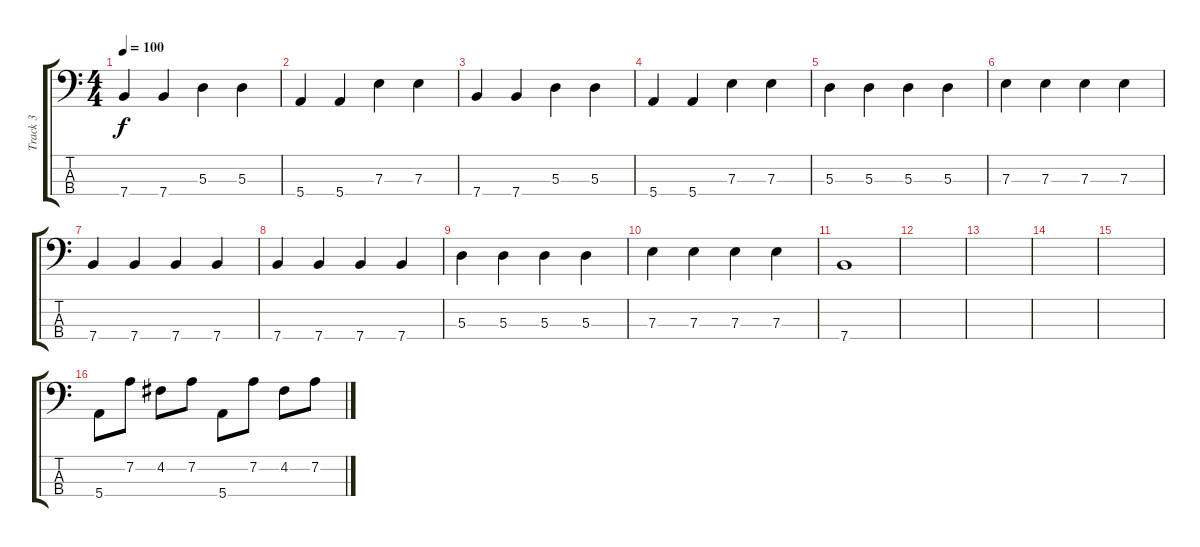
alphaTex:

\track ("Track 3" "Track 3") {instrument electricbassfinger}
\staff {score tabs}
\tuning (G2 D2 A1 E1) {hide}
\ts (4 4)
\tempo 100
\clef f4
\ks c
7.4.4{dy f} 7.4.4 5.3.4 5.3.4 |
5.4.4 5.4.4 7.3.4 7.3.4 |
7.4.4 7.4.4 5.3.4 5.3.4 |
5.4.4 5.4.4 7.3.4 7.3.4 |
5.3.4 5.3.4 5.3.4 5.3.4 |
7.3.4 7.3.4 7.3.4 7.3.4 |
7.4.4 7.4.4 7.4.4 7.4.4 |
7.4.4 7.4.4 7.4.4 7.4.4 |
5.3.4 5.3.4 5.3.4 5.3.4 |
7.3.4 7.3.4 7.3.4 7.3.4 |
7.4.1 |
|
|
|
|
5.4.8 7.2.8 4.2.8 7.2.8 5.4.8 7.2.8 4.2.8 7.2.8
